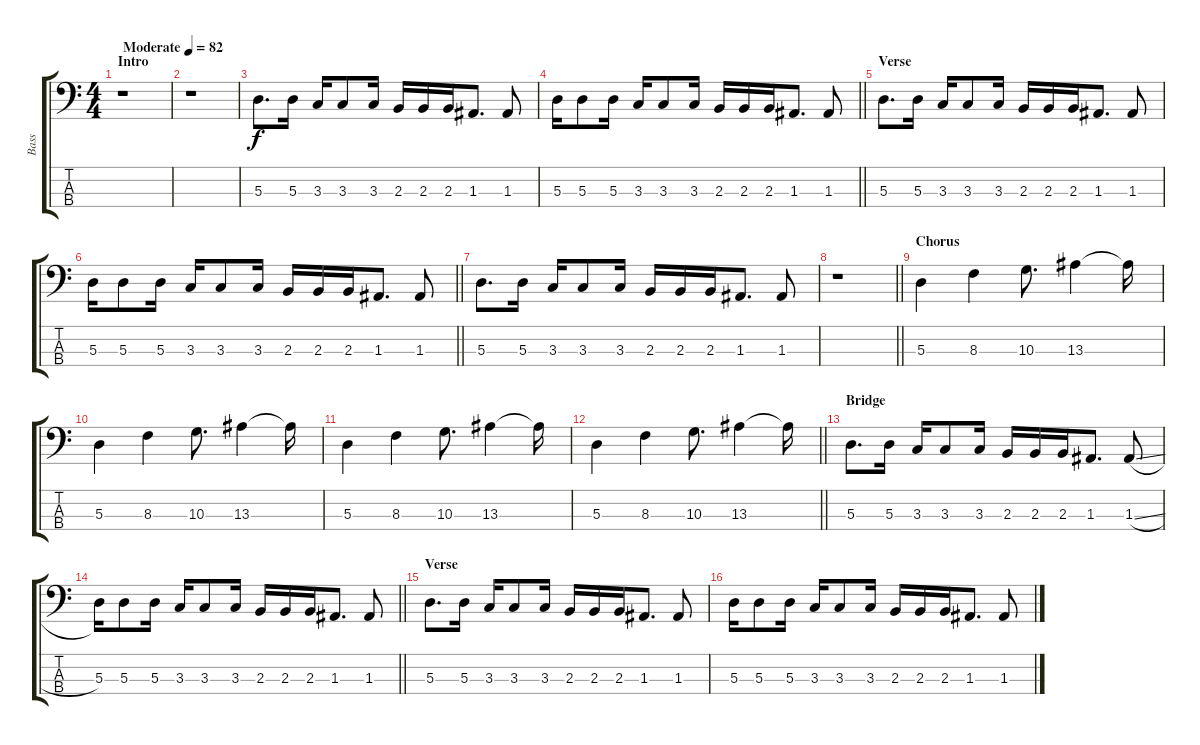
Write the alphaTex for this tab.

\track ("Bass" "Bass") {instrument electricbassfinger}
\staff {score tabs}
\tuning (G2 D2 A1 E1) {hide}
\ts (4 4)
\section ("" "Intro")
\tempo (82 "Moderate")
\clef f4
\ks c
r.1{dy f instrument electricbassfinger} |
r.1 |
5.3.8{d} 5.3.16 3.3.16 3.3.8 3.3.16 2.3.16 2.3.16 2.3.16 1.3.8{d} 1.3.8 |
\barLineRight lightlight
5.3.16 5.3.8 5.3.16 3.3.16 3.3.8 3.3.16 2.3.16 2.3.16 2.3.16 1.3.8{d} 1.3.8 |
\section ("" "Verse")
5.3.8{d} 5.3.16 3.3.16 3.3.8 3.3.16 2.3.16 2.3.16 2.3.16 1.3.8{d} 1.3.8 |
\barLineRight lightlight
5.3.16 5.3.8 5.3.16 3.3.16 3.3.8 3.3.16 2.3.16 2.3.16 2.3.16 1.3.8{d} 1.3.8 |
5.3.8{d} 5.3.16 3.3.16 3.3.8 3.3.16 2.3.16 2.3.16 2.3.16 1.3.8{d} 1.3.8 |
\barLineRight lightlight
r.1 |
\section ("" "Chorus")
5.3.4 8.3.4 10.3.8{d} 13.3.4 13.3{t}.16 |
5.3.4 8.3.4 10.3.8{d} 13.3.4 13.3{t}.16 |
5.3.4 8.3.4 10.3.8{d} 13.3.4 13.3{t}.16 |
\barLineRight lightlight
5.3.4 8.3.4 10.3.8{d} 13.3.4 13.3{t}.16 |
\section ("" "Bridge")
5.3.8{d} 5.3.16 3.3.16 3.3.8 3.3.16 2.3.16 2.3.16 2.3.16 1.3.8{d} 1.3{sl}.8 |
\barLineRight lightlight
5.3.16 5.3.8 5.3.16 3.3.16 3.3.8 3.3.16 2.3.16 2.3.16 2.3.16 1.3.8{d} 1.3.8 |
\section ("" "Verse")
5.3.8{d} 5.3.16 3.3.16 3.3.8 3.3.16 2.3.16 2.3.16 2.3.16 1.3.8{d} 1.3.8 |
5.3.16 5.3.8 5.3.16 3.3.16 3.3.8 3.3.16 2.3.16 2.3.16 2.3.16 1.3.8{d} 1.3.8
